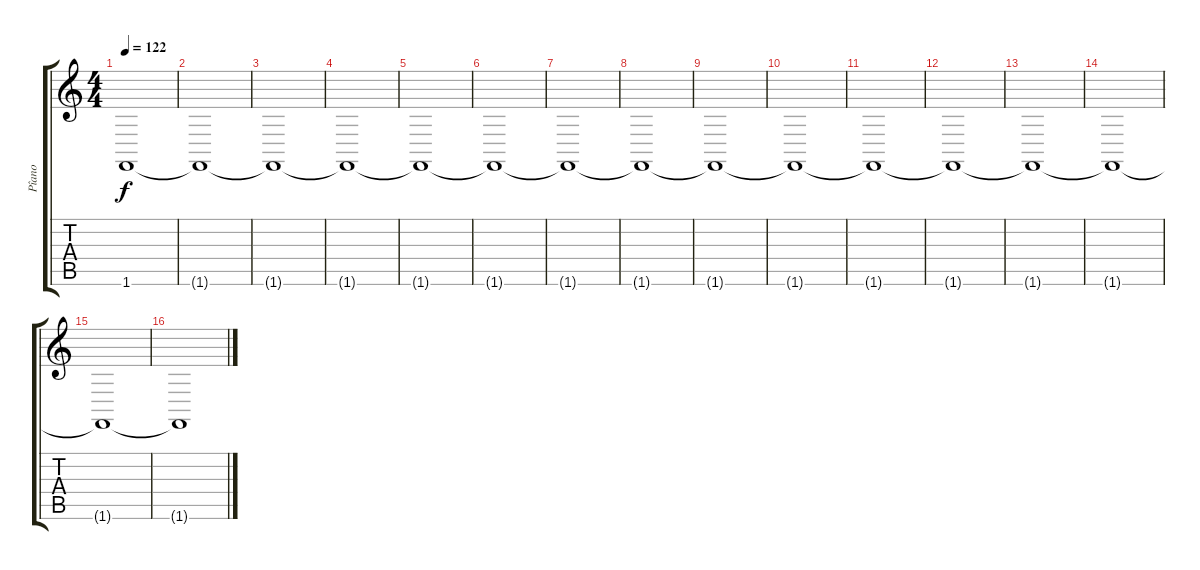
\track ("Pîano" "Pîano") {instrument acousticgrandpiano}
\staff {score tabs}
\tuning (E4 B3 G3 D3 A2 E2) {hide}
\ts (4 4)
\tempo 122
\clef g2
\ks c
1.6{t}.1{dy f} |
1.6{t}.1 |
1.6{t}.1 |
1.6{t}.1 |
1.6{t}.1 |
1.6{t}.1 |
1.6{t}.1 |
1.6{t}.1 |
1.6{t}.1 |
1.6{t}.1 |
1.6{t}.1 |
1.6{t}.1 |
1.6{t}.1 |
1.6{t}.1 |
1.6{t}.1 |
1.6{t}.1
